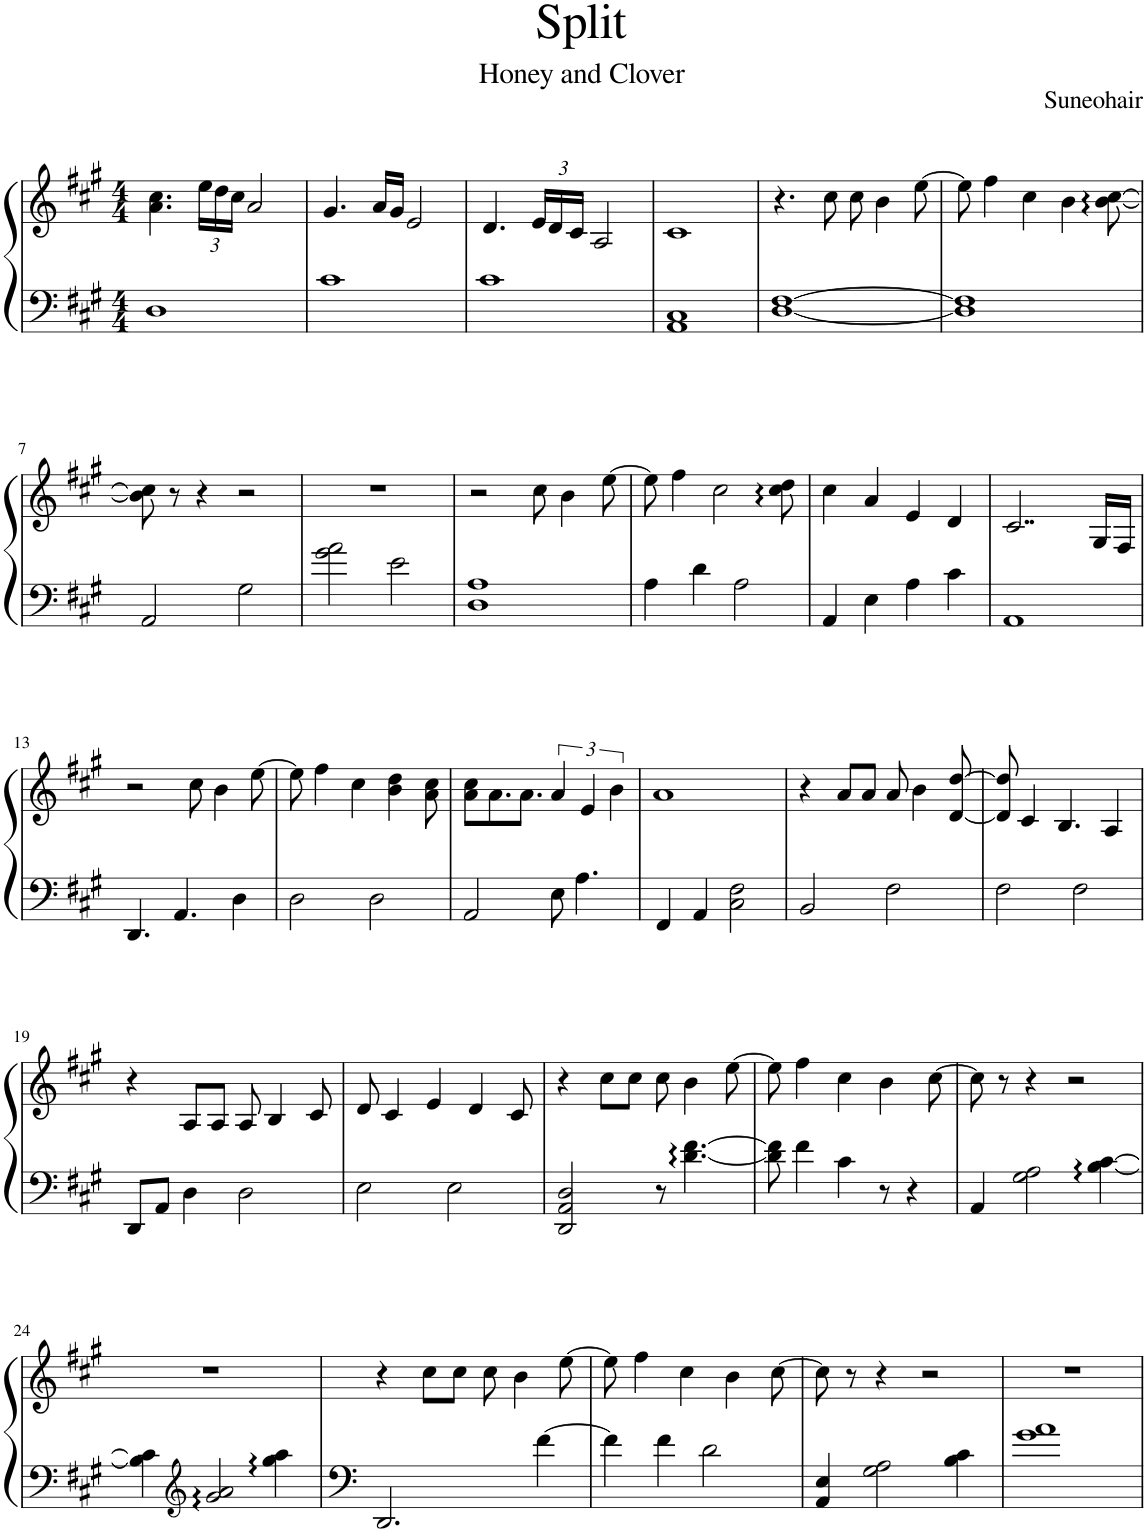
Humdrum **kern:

**kern	**kern
*part1	*part1
*staff2	*staff1
*I"Piano	*
*I'Pno.	*
*clefF4	*clefG2
*k[f#c#g#]	*k[f#c#g#]
*M4/4	*M4/4
=1	=1
1D	4.a\ 4.cc#\
*	*Xbrackettup
.	24ee\LL
.	24dd\
.	24cc#\JJ
.	2a/
=2	=2
1c#	4.g#/
.	16a/LL
.	16g#/JJ
.	2e/
=3	=3
1c#	4.d/
.	24e/LL
.	24d/
.	24c#/JJ
.	2A/
=4	=4
1AA 1C#	1c#
=5	=5
[1D [1F#	4.r
.	8cc#\
.	8cc#\
.	4b\
.	[8ee\
=6	=6
1D] 1F#]	8ee\]
.	4ff#\
.	4cc#\
.	4b\
.	[8b\ [8cc#\
!!LO:LB:g=z
=7	=7
2AA/	8b\] 8cc#\]
.	8r
.	4r
2G#\	2r
=8	=8
2g#\ 2a\	1r
2e\	.
=9	=9
1D 1A	2r
.	8cc#\
.	4b\
.	[8ee\
=10	=10
4A\	8ee\]
.	4ff#\
4d\	.
.	2cc#\
2A\	.
.	8cc#\ 8dd\
=11	=11
4AA/	4cc#\
4E\	4a/
4A\	4e/
4c#\	4d/
=12	=12
1AA	2..c#/
.	16G#/LL
.	16F#/JJ
!!LO:LB:g=z
=13	=13
4.DD/	2r
4.AA/	.
.	8cc#\
.	4b\
4D\	.
.	[8ee\
=14	=14
2D\	8ee\]
.	4ff#\
.	4cc#\
2D\	.
.	4b\ 4dd\
.	8a\ 8cc#\
=15	=15
2AA/	8a\ 8cc#\L
.	8.a\
.	8.a\J
*	*brackettup
8E\	6a/
4.A\	.
.	6e/
.	6b\
=16	=16
4FF#/	1a
4AA/	.
2C#\ 2F#\	.
=17	=17
2BB/	4r
.	8a/L
.	8a/J
2F#\	8a/
.	4b\
.	[8d/ [8dd/
=18	=18
2F#\	8d/] 8dd/]
.	4c#/
.	4.B/
2F#\	.
.	4A/
!!LO:LB:g=z
=19	=19
8DD/L	4r
8AA/J	.
4D\	8A/L
.	8A/J
2D\	8A/
.	4B/
.	8c#/
=20	=20
2E\	8d/
.	4c#/
.	4e/
2E\	.
.	4d/
.	8c#/
=21	=21
2DD/ 2AA/ 2D/	4r
.	8cc#\L
.	8cc#\J
8r	8cc#\
[4.d\ [4.f#\	4b\
.	[8ee\
=22	=22
8d\] 8f#\]	8ee\]
4f#\	4ff#\
4c#\	4cc#\
8r	4b\
4r	.
.	[8cc#\
=23	=23
4AA/	8cc#\]
.	8r
2G#\ 2A\	4r
.	2r
[4B\ [4c#\	.
!!LO:LB:g=z
=24	=24
4B\] 4c#\]	1r
*clefG2	*
2g#/ 2a/	.
4gg#\ 4aa\	.
=25	=25
2.DD/	4r
.	8cc#\L
.	8cc#\J
.	8cc#\
.	4b\
[4f#\	.
.	[8ee\
=26	=26
4f#\]	8ee\]
.	4ff#\
4f#\	.
.	4cc#\
2d\	.
.	4b\
.	[8cc#\
=27	=27
4AA/ 4E/	8cc#\]
.	8r
2G#\ 2A\	4r
.	2r
4B\ 4c#\	.
=28	=28
1g# 1a	1r
=	=
*-	*-
